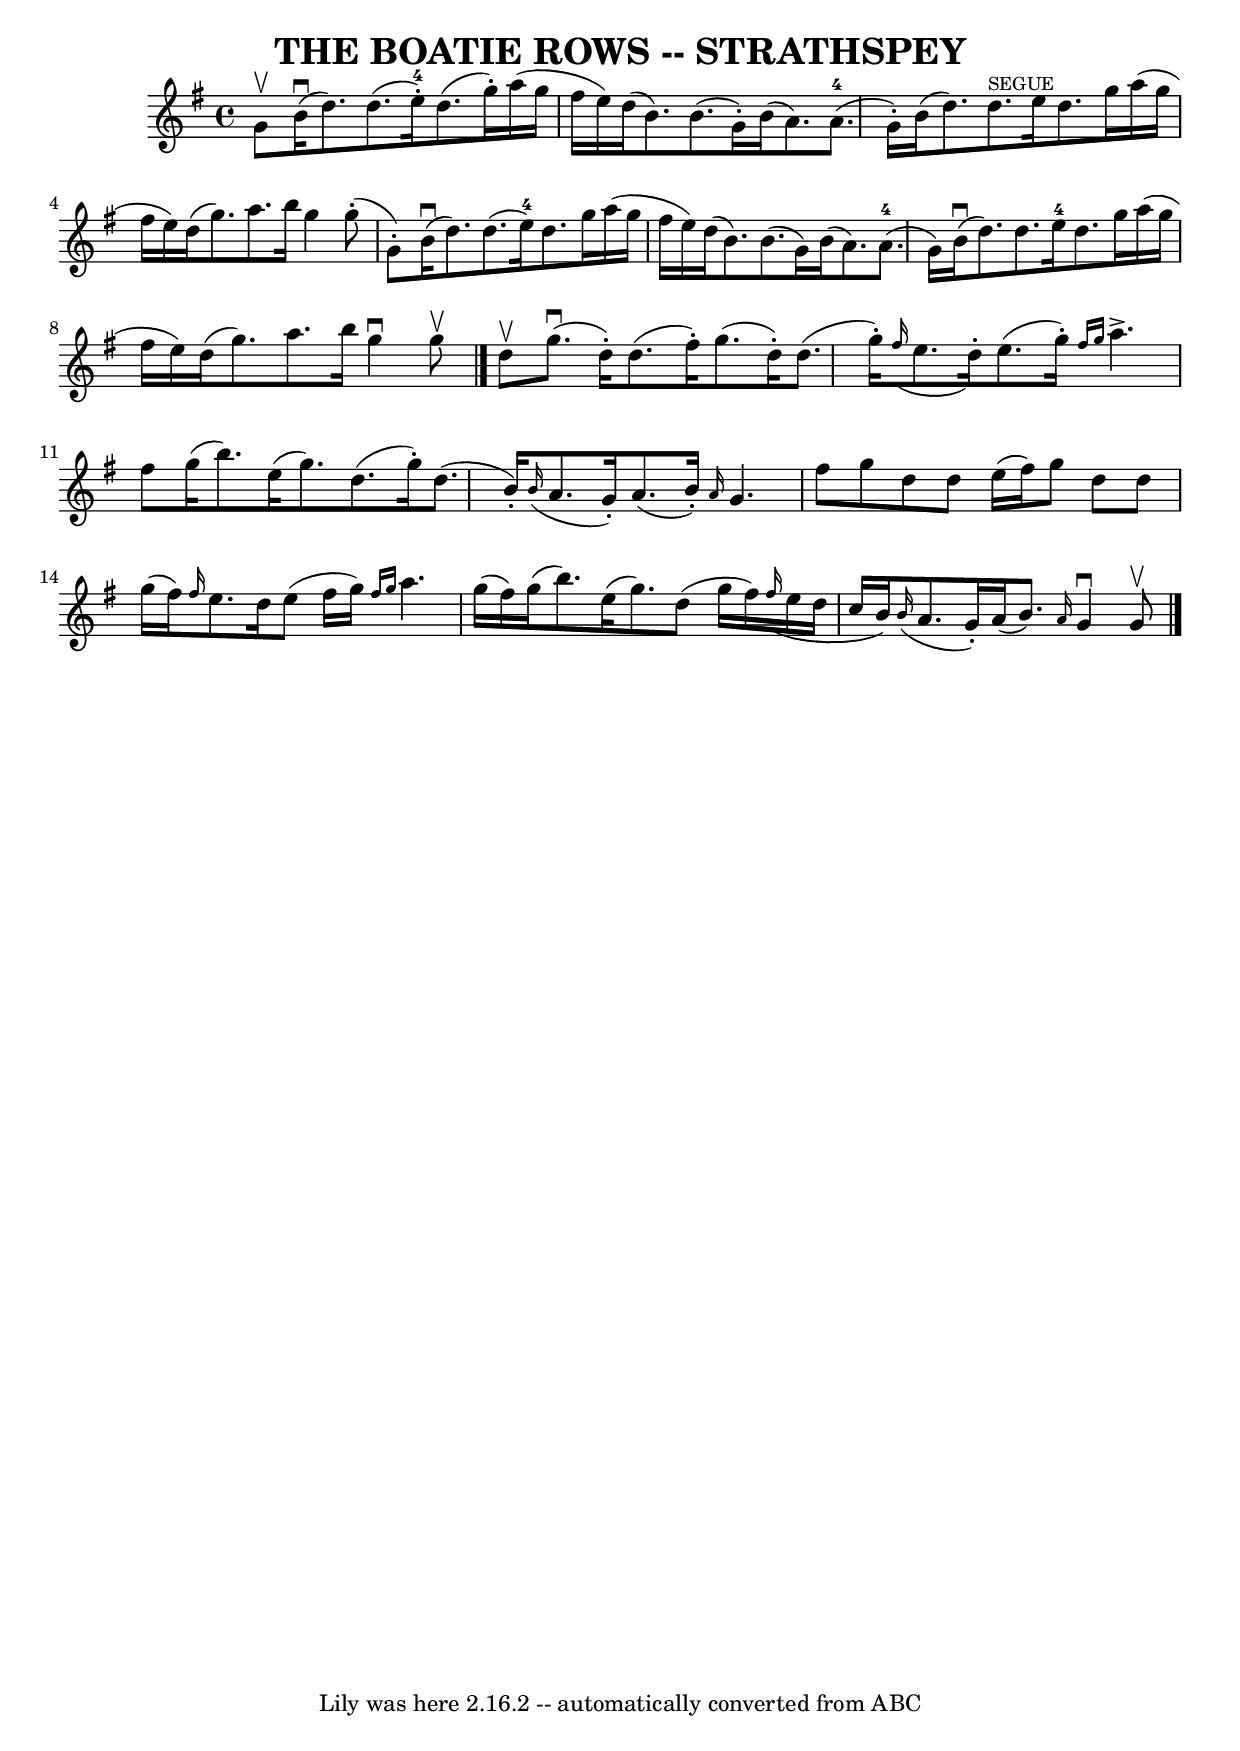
\version "2.7.40"
\include "Mammoth.ily"
\header {
	%% book = "Ryan's Mammoth Collection of Fiddle Tunes"
	crossRefNumber = "1"
	footnotes = ""
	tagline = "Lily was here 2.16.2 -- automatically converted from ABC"
	title = "THE BOATIE ROWS -- STRATHSPEY"
}
voicedefault =  {


 \override Staff.TimeSignature #'style = #'C
 \time 4/4 
\key g \major g'8^\upbow       |
 b'16 (^\downbow   
d''8.) d''8. (e''16-4-.) d''8. (g''16 -.) a''16 (g''16 
 fis''16 e''16)   |
 d''16 (b'8.) b'8. (g'16 -.)   
b'16 (a'8.) a'8.-4(g'16 -.)       |
 b'16 (d''8.  
-) d''8.^\segue e''16 d''8. g''16 a''16 (g''16 fis''16   
 e''16)   |
 d''16 (g''8.) a''8. b''16 g''4 g''8 
(-. g'8 -.)   |
     |
 b'16 (^\downbow d''8.) d''8. 
(e''16-4) d''8. g''16 a''16 (g''16 fis''16 e''16)   
|
 d''16 (b'8.) b'8. (g'16) b'16 (a'8.) a'8. 
-4(g'16)       |
 b'16 (^\downbow d''8.) d''8.    
e''16-4 d''8. g''16 a''16 (g''16 fis''16 e''16)   
|
 d''16 (g''8.) a''8. b''16 g''4^\downbow g''8 
^\upbow   \bar "|." d''8^\upbow       |
 g''8. (^\downbow   
d''16 -.) d''8. (fis''16 -.) g''8. (d''16 -.) d''8. (g''16 
-.)   |
   \grace { fis''16 (} e''8. d''16 -.) e''8. (
g''16 -.) \grace { fis''16 g''16  } a''4.^\accent fis''8        
|
 g''16 (b''8.) e''16 (g''8.) d''8. (g''16 -.)   
d''8. (b'16 -.)   |
   \grace { b'16 (} a'8. g'16 -.)   
a'8. (b'16 -.) \grace { a'16  } g'4. fis''8    |
     
|
 g''8 d''8 d''8 e''16 (fis''16) g''8 d''8 d''8 
 g''16 (fis''16)   |
 \grace { fis''16  } e''8. d''16    
e''8 (fis''16 g''16) \grace { fis''16 g''16  } a''4. g''16 
(fis''16)       |
 g''16 (b''8.) e''16 (g''8.)   
d''8 (g''16 fis''16)   \grace { fis''16 (} e''16 d''16    
c''16 b'16)   |
   \grace { b'16 (} a'8. g'16 -.) a'16 
(b'8.) \grace { a'16  } g'4^\downbow g'8^\upbow   \bar "|."   
}

\score{
    <<

	\context Staff="default"
	{
	    \voicedefault 
	}

    >>
	\layout {
	}
	\midi {}
}
